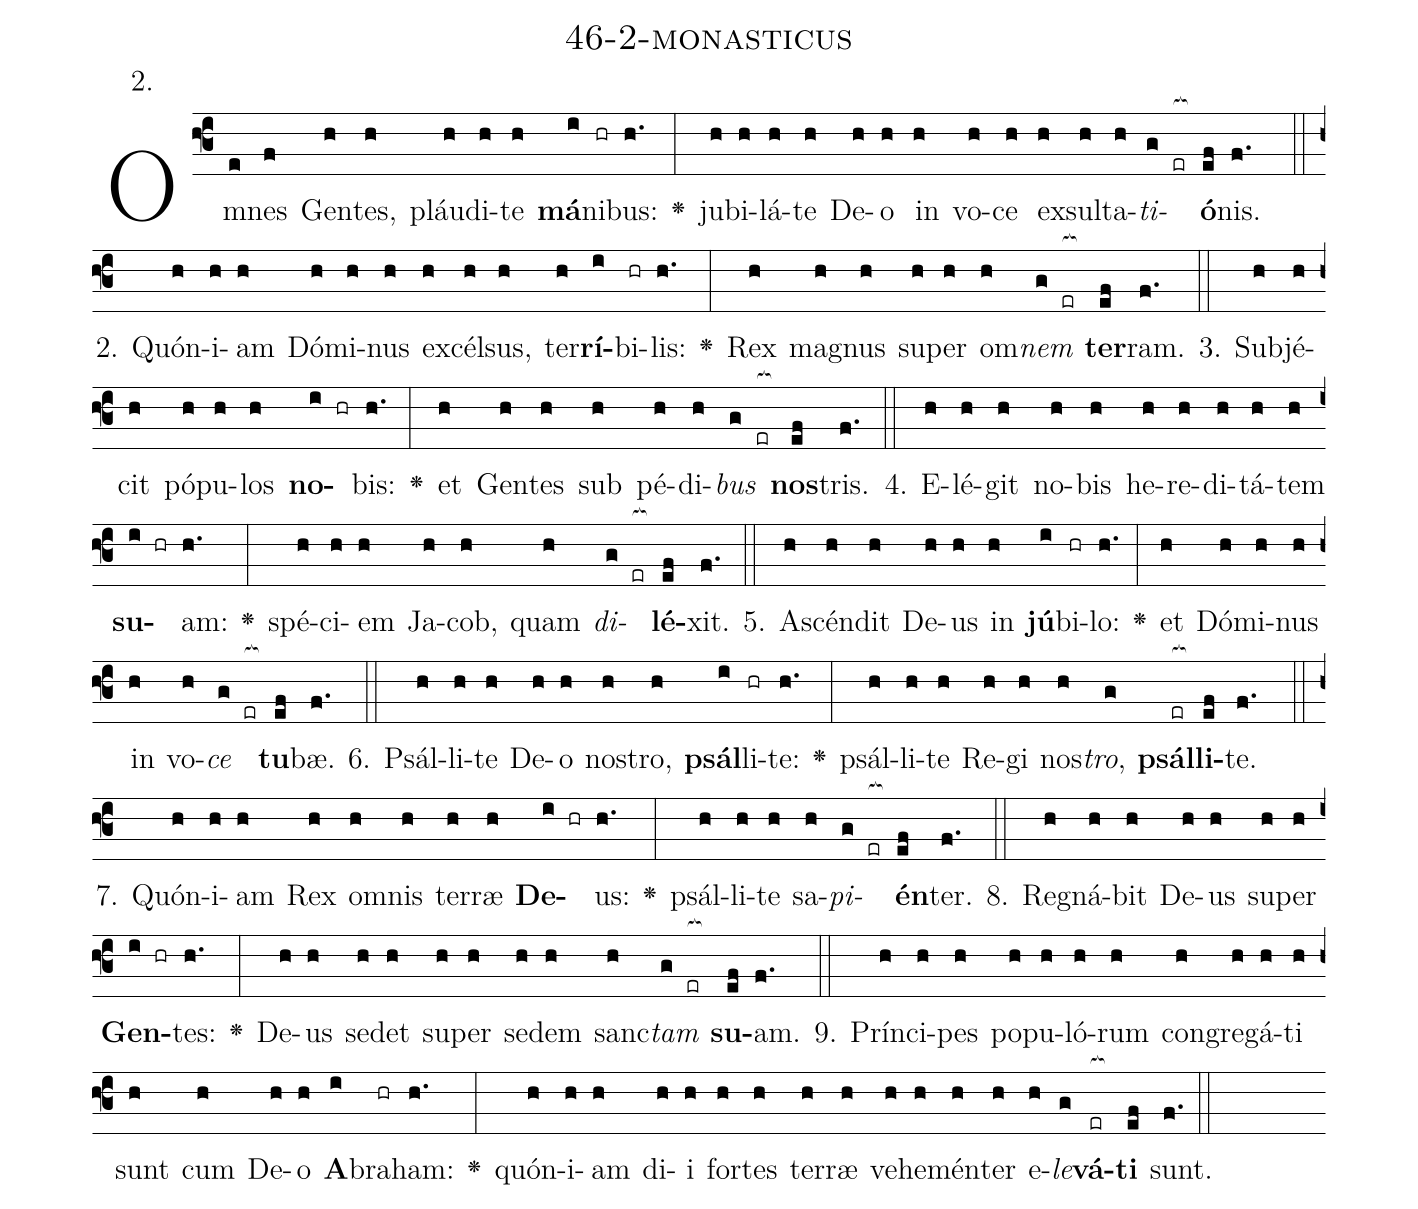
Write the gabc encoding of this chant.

name: 46-2-monasticus;
annotation: 2.;
%%
(f3)Om(e)nes(f) Gen(h)tes,(h) pláu(h)di(h)te(h) <b>má</b>(i)ni(hr)bus:(h.) <v>\greheightstar</v>(:) ju(h)bi(h)lá(h)te(h) De(h)o(h) in(h) vo(h)ce(h) ex(h)sul(h)ta(h)<i>ti</i>(g er[ocb:1{])<b>ó</b>(ef[ocb:0}])nis.(f.) (::)
2. Quón(h)i(h)am(h) Dó(h)mi(h)nus(h) ex(h)cél(h)sus,(h) ter(h)<b>rí</b>(i)bi(hr)lis:(h.) <v>\greheightstar</v>(:) Rex(h) ma(h)gnus(h) su(h)per(h) om(h)<i>nem</i>(g er[ocb:1{]) <b>ter</b>(ef[ocb:0}])ram.(f.) (::)
3. Sub(h)jé(h)cit(h) pó(h)pu(h)los(h) <b>no</b>(i hr)bis:(h.) <v>\greheightstar</v>(:) et(h) Gen(h)tes(h) sub(h) pé(h)di(h)<i>bus</i>(g er[ocb:1{]) <b>nos</b>(ef[ocb:0}])tris.(f.) (::)
4. E(h)lé(h)git(h) no(h)bis(h) he(h)re(h)di(h)tá(h)tem(h) <b>su</b>(i hr)am:(h.) <v>\greheightstar</v>(:) spé(h)ci(h)em(h) Ja(h)cob,(h) quam(h) <i>di</i>(g er[ocb:1{])<b>lé</b>(ef[ocb:0}])xit.(f.) (::)
5. A(h)scén(h)dit(h) De(h)us(h) in(h) <b>jú</b>(i)bi(hr)lo:(h.) <v>\greheightstar</v>(:) et(h) Dó(h)mi(h)nus(h) in(h) vo(h)<i>ce</i>(g er[ocb:1{]) <b>tu</b>(ef[ocb:0}])bæ.(f.) (::)
6. Psál(h)li(h)te(h) De(h)o(h) nos(h)tro,(h) <b>psál</b>(i)li(hr)te:(h.) <v>\greheightstar</v>(:) psál(h)li(h)te(h) Re(h)gi(h) nos(h)<i>tro</i>,(g) <b>psál</b>(er[ocb:1{])<b>li</b>(ef[ocb:0}])te.(f.) (::)
7. Quón(h)i(h)am(h) Rex(h) om(h)nis(h) ter(h)ræ(h) <b>De</b>(i hr)us:(h.) <v>\greheightstar</v>(:) psál(h)li(h)te(h) sa(h)<i>pi</i>(g er[ocb:1{])<b>én</b>(ef[ocb:0}])ter.(f.) (::)
8. Re(h)gná(h)bit(h) De(h)us(h) su(h)per(h) <b>Gen</b>(i hr)tes:(h.) <v>\greheightstar</v>(:) De(h)us(h) se(h)det(h) su(h)per(h) se(h)dem(h) sanc(h)<i>tam</i>(g er[ocb:1{]) <b>su</b>(ef[ocb:0}])am.(f.) (::)
9. Prín(h)ci(h)pes(h) po(h)pu(h)ló(h)rum(h) con(h)gre(h)gá(h)ti(h) sunt(h) cum(h) De(h)o(h) <b>A</b>(i)bra(hr)ham:(h.) <v>\greheightstar</v>(:) quón(h)i(h)am(h) di(h)i(h) for(h)tes(h) ter(h)ræ(h) ve(h)he(h)mén(h)ter(h) e(h)<i>le</i>(g)<b>vá</b>(er[ocb:1{])<b>ti</b>(ef[ocb:0}]) sunt.(f.) (::)
